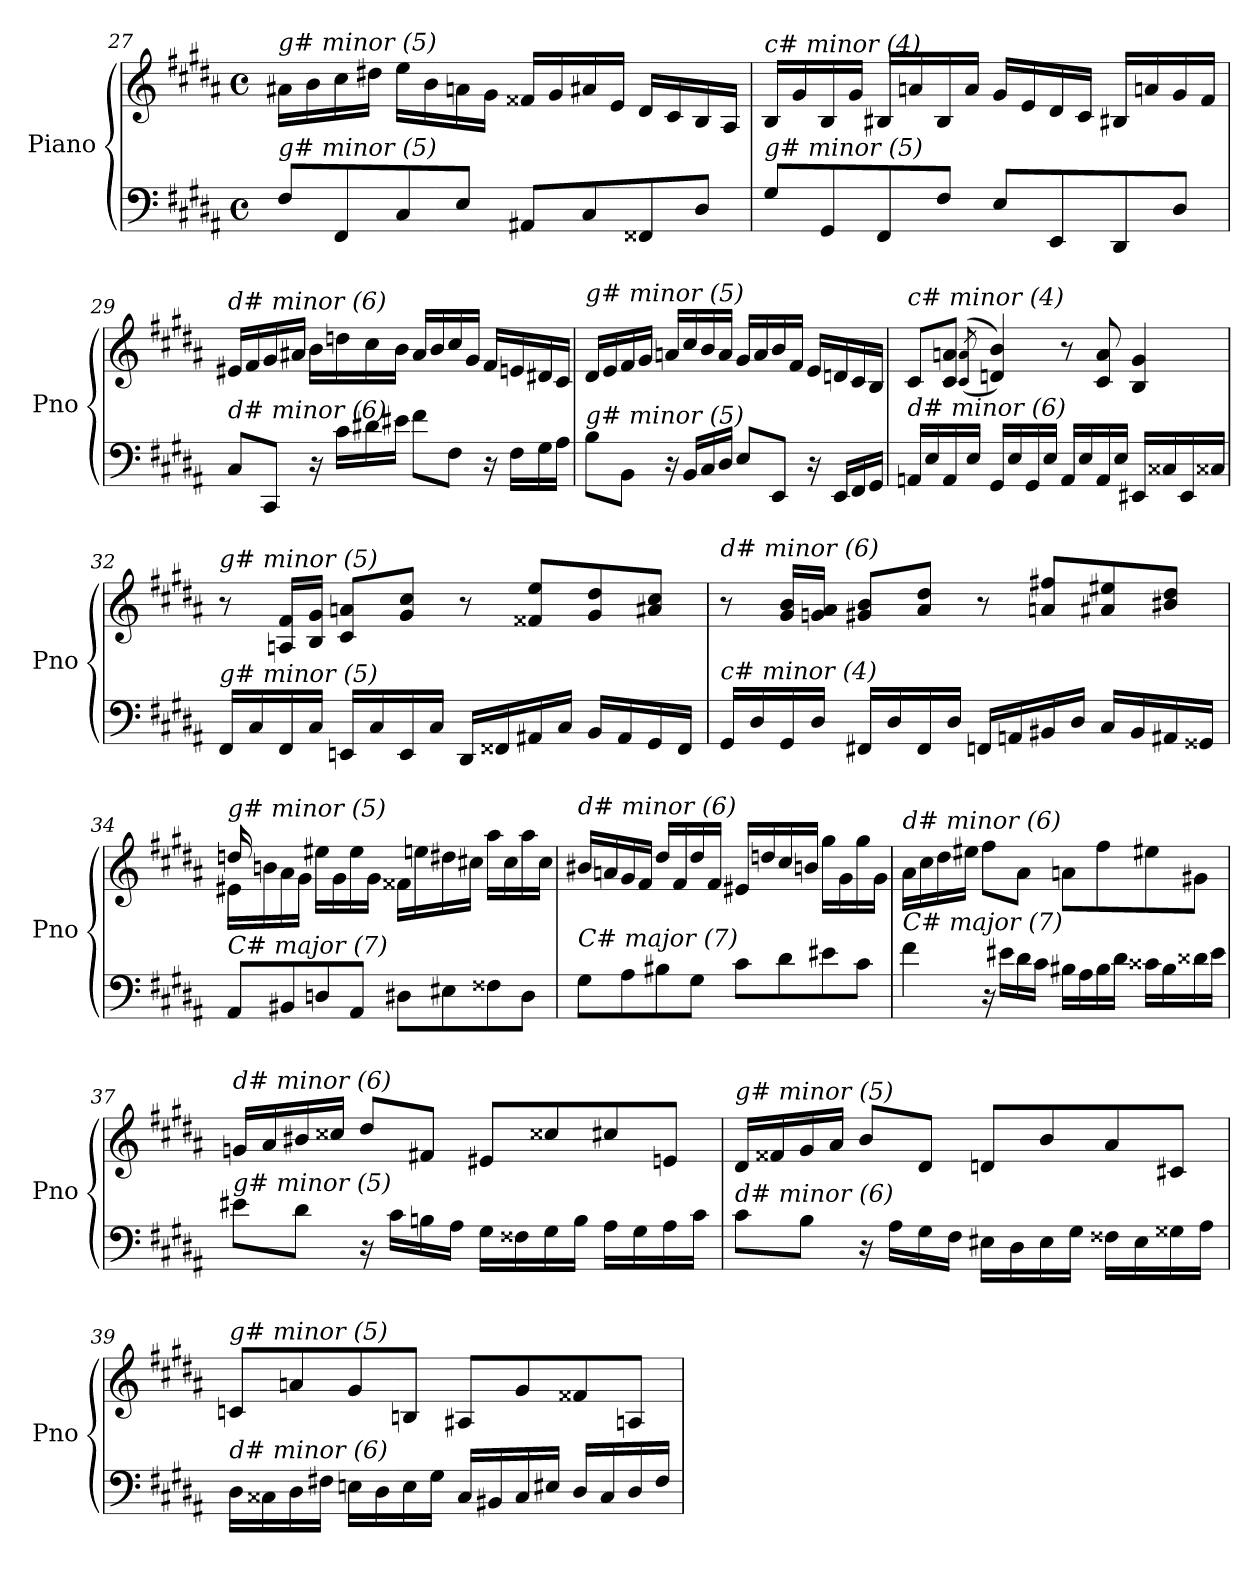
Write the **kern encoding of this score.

**kern	**kern
*part1	*part1
*staff2	*staff1
*I"Piano	*
*I'Pno	*
*clefF4	*clefG2
*k[f#c#g#d#a#]	*k[f#c#g#d#a#]
*M4/4	*M4/4
*met(c)	*met(c)
=27	=27
!	!LO:TX:i:t=g# minor (5)
!LO:TX:i:t=g# minor (5)	!
8F#/L	16a#X\LL
.	16b\
8FF#/	16cc#\
.	16dd#X\JJ
8C#/	16ee\LL
.	16b\
8E/J	16an\
.	16g#\JJ
8AA#X/L	16f##X/LL
.	16g#/
8C#/	16a#X/
.	16e/JJ
8FF##X/	16d#/LL
.	16c#/
8D#/J	16B/
.	16A#/JJ
!!LO:LB:g=z
=28	=28
!	!LO:TX:i:t=c# minor (4)
!LO:TX:i:t=g# minor (5)	!
8G#/L	16B/LL
.	16g#/
8GG#/	16B/
.	16g#/JJ
8FF#/	16B#X/LL
.	16an/
8F#/J	16B#/
.	16a/JJ
8E/L	16g#/LL
.	16e/
8EE/	16d#/
.	16c#/JJ
8DD#/	16B#X/LL
.	16an/
8D#/J	16g#/
.	16f#/JJ
=29	=29
!	!LO:TX:i:t=d# minor (6)
!LO:TX:i:t=d# minor (6)	!
8C#/L	16e#X/LL
.	16f#/
8CC#/J	16g#/
.	16a#X/JJ
16r	16b\LL
16c#\LL	16ddn\
16d#X\	16cc#\
16e#X\JJ	16b\JJ
8f#\L	16a#/LL
.	16b/
8F#\J	16cc#/
.	16g#/JJ
16r	16f#/LL
16F#\LL	16en/
16G#\	16d#X/
16A#\JJ	16c#/JJ
=30	=30
!	!LO:TX:i:t=g# minor (5)
!LO:TX:i:t=g# minor (5)	!
8B\L	16d#/LL
.	16e/
8BB\J	16f#/
.	16g#/JJ
16r	16an/LL
16BB/LL	16cc#/
16C#/	16b/
16D#/JJ	16a/JJ
8E/L	16g#/LL
.	16a/
8EE/J	16b/
.	16f#/JJ
16r	16e/LL
16EE/LL	16dn/
16FF#/	16c#/
16GG#/JJ	16B/JJ
!!LO:LB:g=z
=31	=31
!	!LO:TX:i:t=c# minor (4)
!LO:TX:i:t=d# minor (6)	!
16AAn/LL	8c#/L
16E/	.
16AA/	8c#/ 8an/J
16E/JJ	.
.	((>8qc#/ 8qa/
16GG#/LL	4dn/ 4b/))
16E/	.
16GG#/	.
16E/JJ	.
16AA/LL	8r
16E/	.
16AA/	8c#/ 8a/
16E/JJ	.
16EE#X/LL	4B/ 4g#/
16C##Xi/	.
16EE#/	.
16C##Xi/JJ	.
=32	=32
!	!LO:TX:i:t=g# minor (5)
!LO:TX:i:t=g# minor (5)	!
16FF#/LL	8r
16C#/	.
16FF#/	16An/ 16f#/LL
16C#/JJ	16B/ 16g#/JJ
16EEn/LL	8c#/ 8an/L
16C#/	.
16EE/	8g#/ 8cc#/J
16C#/JJ	.
16DD#/LL	8r
16FF##X/	.
16AA#X/	8f##X/ 8ee/L
16C#/JJ	.
16BB/LL	8g#/ 8dd#/
16AA#/	.
16GG#/	8a#X/ 8cc#/J
16FF##/JJ	.
=33	=33
!	!LO:TX:i:t=d# minor (6)
!LO:TX:i:t=c# minor (4)	!
16GG#/LL	8r
16D#/	.
16GG#/	16g#/ 16b/LL
16D#/JJ	16gni/ 16a#/JJ
16FF#X/LL	8g#/ 8b/L
16D#/	.
16FF#/	8a#/ 8dd#/J
16D#/JJ	.
16FFni/LL	8r
16AAni/	.
16BB#X/	8ani/ 8ff#X/L
16D#/JJ	.
16C#/LL	8a#/ 8ee#X/
16BB#/	.
16AA#/	8b#X/ 8dd#/J
16GG##j/JJ	.
!!LO:PB:g=z
=34	=34
*^	*^
!	!	!LO:TX:i:t=g# minor (5)	!
!LO:TX:i:t=C# major (7)	!	!	!
16ryy	8AA#/L	16e#X\LL	16ddni/
2...ryy	.	16bn\	2...ryy
.	8BB#X/	16a#\	.
.	.	16g#\JJ	.
.	8Dni/	16ee#X\LL	.
.	.	16g#\	.
.	8AA#/J	16ee#\	.
.	.	16g#\JJ	.
.	8D#\L	16f##X\LL	.
.	.	16een\	.
.	8E#X\	16dd#\	.
.	.	16cc#X\JJ	.
.	8F##X\	16aa#\LL	.
.	.	16cc#\	.
.	8D#\J	16aa#\	.
.	.	16cc#\JJ	.
*v	*v	*	*
*	*v	*v
=35	=35
!	!LO:TX:i:t=d# minor (6)
!LO:TX:i:t=C# major (7)	!
8G#\L	16b#X/LL
.	16an/
8A#\	16g#/
.	16f#/JJ
8B#X\	16dd#/LL
.	16f#/
8G#\J	16dd#/
.	16f#/JJ
8c#\L	16e#X/LL
.	16ddn/
8d#\	16cc#/
.	16bn/JJ
8e#X\	16gg#\LL
.	16g#\
8c#\J	16gg#\
.	16g#\JJ
=36	=36
!	!LO:TX:i:t=d# minor (6)
!LO:TX:i:t=C# major (7)	!
4f#\	16a#\LL
.	16cc#\
.	16dd#\
.	16ee#X\JJ
16r	8ff#\L
16e#X\LL	.
16d#\	8a#\J
16c#\JJ	.
16B#X\LL	8ani\L
16A#\	.
16B#\	8ff#\
16d#\JJ	.
16c##Xj\LL	8ee#X\
16B#\	.
16d##i\	8g#X\J
16e#\JJ	.
!!LO:LB:g=z
=37	=37
!	!LO:TX:i:t=d# minor (6)
!LO:TX:i:t=g# minor (5)	!
8e#X\L	16gni/LL
.	16a#/
8d#\J	16b#X/
.	16cc##X/JJ
16r	8dd#/L
16c#\LL	.
16Bn\	8f#X/J
16A#\JJ	.
16G#\LL	8e#X/L
16F##X\	.
16G#\	8cc##Xi/
16B\JJ	.
16A#\LL	8cc#X/
16G#\	.
16A#\	8en/J
16c#\JJ	.
=38	=38
!	!LO:TX:i:t=g# minor (5)
!LO:TX:i:t=d# minor (6)	!
8c#\L	16d#/LL
.	16f##X/
8B\J	16g#/
.	16a#/JJ
16r	8b/L
16A#\LL	.
16G#\	8d#/J
16F#\JJ	.
16E#X\LL	8dni/L
16D#\	.
16E#\	8b/
16G#\JJ	.
16F##Xj\LL	8a#/
16E#\	.
16G##i\	8c#X/J
16A#\JJ	.
=39	=39
!	!LO:TX:i:t=g# minor (5)
!LO:TX:i:t=d# minor (6)	!
16D#\LL	8cni/L
16C##X\	.
16D#\	8an/
16F#X\JJ	.
16En\LL	8g#/
16D#\	.
16E\	8Bn/J
16G#\JJ	.
16C##/LL	8A#X/L
16BB#X/	.
16C##/	8g#/
16E#X/JJ	.
16D#/LL	8f##X/
16C##/	.
16D#/	8An/J
16F#/JJ	.
=	=
*-	*-
